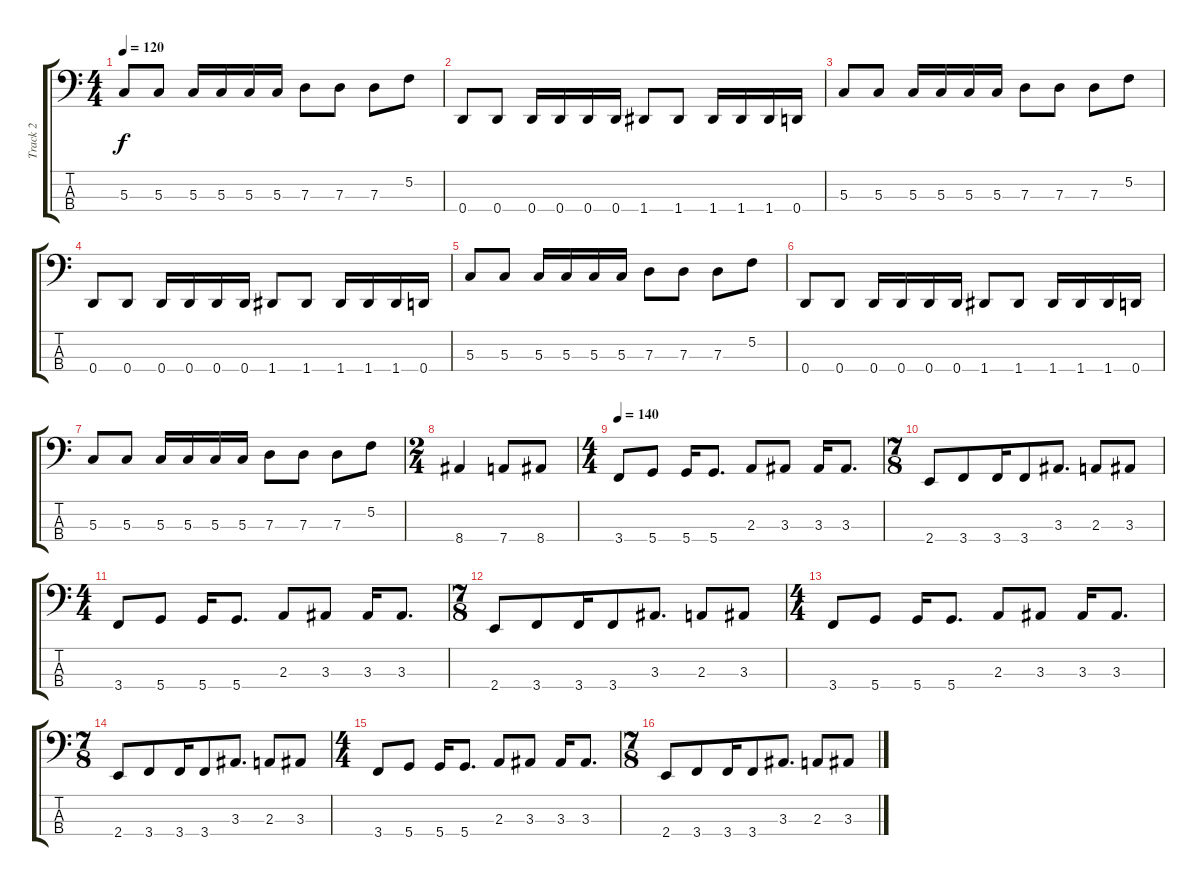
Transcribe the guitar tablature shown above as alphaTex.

\track ("Track 2" "Track 2") {instrument electricbasspick}
\staff {score tabs}
\tuning (F2 C2 G1 D1) {hide}
\ts (4 4)
\tempo 120
\clef f4
\ks c
5.3.8{dy f} 5.3.8 5.3.16 5.3.16 5.3.16 5.3.16 7.3.8 7.3.8 7.3.8 5.2.8 |
0.4.8 0.4.8 0.4.16 0.4.16 0.4.16 0.4.16 1.4.8 1.4.8 1.4.16 1.4.16 1.4.16 0.4.16 |
5.3.8 5.3.8 5.3.16 5.3.16 5.3.16 5.3.16 7.3.8 7.3.8 7.3.8 5.2.8 |
0.4.8 0.4.8 0.4.16 0.4.16 0.4.16 0.4.16 1.4.8 1.4.8 1.4.16 1.4.16 1.4.16 0.4.16 |
5.3.8 5.3.8 5.3.16 5.3.16 5.3.16 5.3.16 7.3.8 7.3.8 7.3.8 5.2.8 |
0.4.8 0.4.8 0.4.16 0.4.16 0.4.16 0.4.16 1.4.8 1.4.8 1.4.16 1.4.16 1.4.16 0.4.16 |
5.3.8 5.3.8 5.3.16 5.3.16 5.3.16 5.3.16 7.3.8 7.3.8 7.3.8 5.2.8 |
\ts (2 4)
8.4.4 7.4.8 8.4.8 |
\ts (4 4)
\tempo 140
3.4.8 5.4.8 5.4.16 5.4.8{d} 2.3.8 3.3.8 3.3.16 3.3.8{d} |
\ts (7 8)
2.4.8 3.4.8 3.4.16 3.4.8 3.3.8{d} 2.3.8 3.3.8 |
\ts (4 4)
3.4.8 5.4.8 5.4.16 5.4.8{d} 2.3.8 3.3.8 3.3.16 3.3.8{d} |
\ts (7 8)
2.4.8 3.4.8 3.4.16 3.4.8 3.3.8{d} 2.3.8 3.3.8 |
\ts (4 4)
3.4.8 5.4.8 5.4.16 5.4.8{d} 2.3.8 3.3.8 3.3.16 3.3.8{d} |
\ts (7 8)
2.4.8 3.4.8 3.4.16 3.4.8 3.3.8{d} 2.3.8 3.3.8 |
\ts (4 4)
3.4.8 5.4.8 5.4.16 5.4.8{d} 2.3.8 3.3.8 3.3.16 3.3.8{d} |
\ts (7 8)
2.4.8 3.4.8 3.4.16 3.4.8 3.3.8{d} 2.3.8 3.3.8
